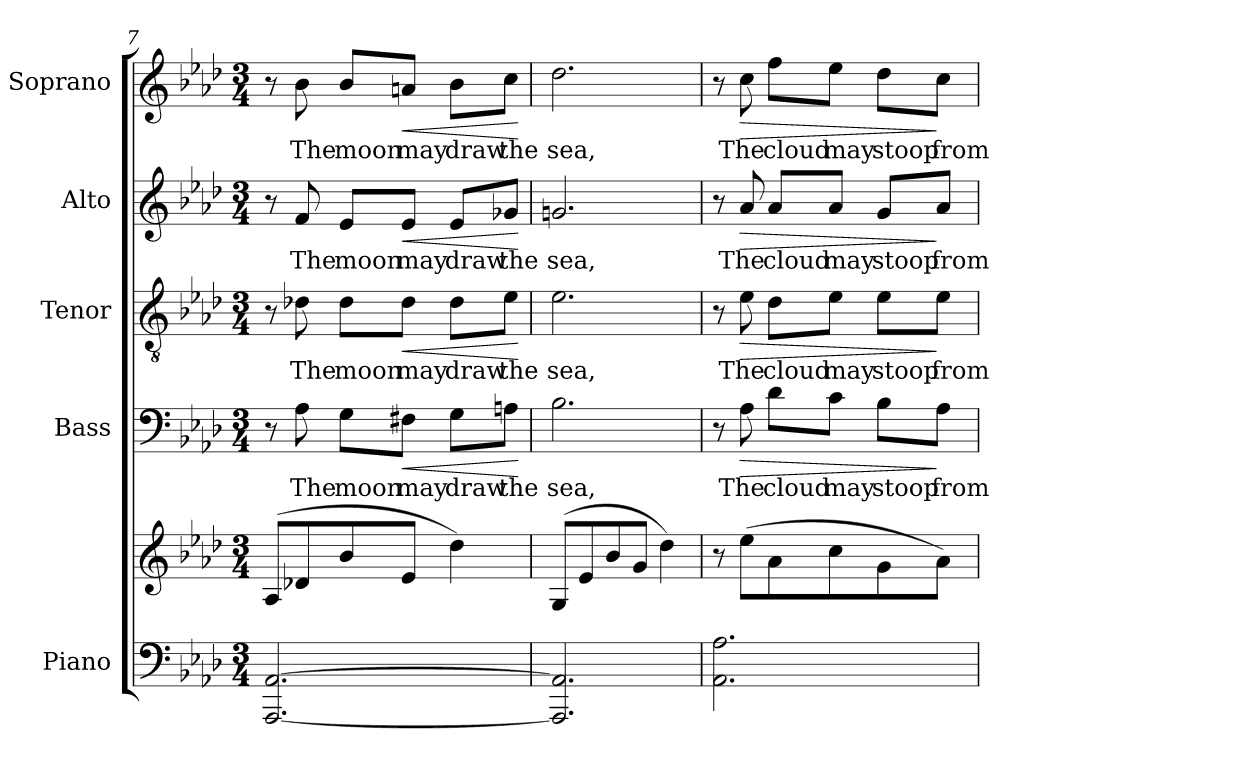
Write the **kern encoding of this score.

**kern	**kern	**kern	**text	**dynam	**kern	**text	**dynam	**kern	**text	**dynam	**kern	**text	**dynam
*part5	*part5	*part4	*part4	*part4	*part3	*part3	*part3	*part2	*part2	*part2	*part1	*part1	*part1
*staff6	*staff5	*staff4	*staff4	*staff4	*staff3	*staff3	*staff3	*staff2	*staff2	*staff2	*staff1	*staff1	*staff1
*I"Piano	*	*I"Bass	*	*	*I"Tenor	*	*	*I"Alto	*	*	*I"Soprano	*	*
*I'Pno.	*	*I'B.	*	*	*I'T.	*	*	*I'A.	*	*	*I'S.	*	*
*clefF4	*clefG2	*clefF4	*	*	*clefGv2	*	*	*clefG2	*	*	*clefG2	*	*
*k[b-e-a-d-]	*k[b-e-a-d-]	*k[b-e-a-d-]	*	*	*k[b-e-a-d-]	*	*	*k[b-e-a-d-]	*	*	*k[b-e-a-d-]	*	*
*M3/4	*M3/4	*M3/4	*	*	*M3/4	*	*	*M3/4	*	*	*M3/4	*	*
=7	=7	=7	=7	=7	=7	=7	=7	=7	=7	=7	=7	=7	=7
[2.AAA-/ [2.AA-/	(8A-/L	8r	.	.	8r	.	.	8r	.	.	8r	.	.
!	!	!	!LO:LY:b	!	!	!LO:LY:b	!	!	!LO:LY:b	!	!	!LO:LY:b	!
.	8d-X/	8A-\	The	.	8d-X\	The	.	8f/	The	.	8b-\	The	.
!	!	!	!LO:LY:b	!	!	!LO:LY:b	!	!	!LO:LY:b	!	!	!LO:LY:b	!
.	8b-/	8G\L	moon	.	8d-\L	moon	.	8e-/L	moon	.	8b-/L	moon	.
!	!	!	!LO:LY:b	!LO:HP:b	!	!LO:LY:b	!LO:HP:b	!	!LO:LY:b	!LO:HP:b	!	!LO:LY:b	!LO:HP:b
.	8e-/J	8F#X\J	may	<	8d-\J	may	<	8e-/J	may	<	8an/J	may	<
!	!	!	!LO:LY:b	!	!	!LO:LY:b	!	!	!LO:LY:b	!	!	!LO:LY:b	!
.	4dd-\)	8G\L	draw	.	8d-\L	draw	.	8e-/L	draw	.	8b-\L	draw	.
!	!	!	!LO:LY:b	!	!	!LO:LY:b	!	!	!LO:LY:b	!	!	!LO:LY:b	!
.	.	8An\J	the	.	8e-\J	the	.	8g-X/J	the	.	8cc\J	the	.
.	.	.	.	[	.	.	[	.	.	[	.	.	[
=8	=8	=8	=8	=8	=8	=8	=8	=8	=8	=8	=8	=8	=8
!	!	!	!LO:LY:b	!	!	!LO:LY:b	!	!	!LO:LY:b	!	!	!LO:LY:b	!
2.AAA-/] 2.AA-/]	(8G/L	2.B-\	sea,	.	2.e-\	sea,	.	2.gn/	sea,	.	2.dd-\	sea,	.
.	8e-/	.	.	.	.	.	.	.	.	.	.	.	.
.	8b-/	.	.	.	.	.	.	.	.	.	.	.	.
.	8g/J	.	.	.	.	.	.	.	.	.	.	.	.
.	4dd-\)	.	.	.	.	.	.	.	.	.	.	.	.
=9	=9	=9	=9	=9	=9	=9	=9	=9	=9	=9	=9	=9	=9
2.AA-\ 2.A-\	8r	8r	.	.	8r	.	.	8r	.	.	8r	.	.
!	!	!	!LO:LY:b	!LO:HP:b	!	!LO:LY:b	!LO:HP:b	!	!LO:LY:b	!LO:HP:b	!	!LO:LY:b	!LO:HP:b
.	(8ee-\L	8A-\	The	>	8e-\	The	>	8a-/	The	>	8cc\	The	>
!	!	!	!LO:LY:b	!	!	!LO:LY:b	!	!	!LO:LY:b	!	!	!LO:LY:b	!
.	8a-\	8d-\L	cloud	.	8d-\L	cloud	.	8a-/L	cloud	.	8ff\L	cloud	.
!	!	!	!LO:LY:b	!	!	!LO:LY:b	!	!	!LO:LY:b	!	!	!LO:LY:b	!
.	8cc\	8c\J	may	.	8e-\J	may	.	8a-/J	may	.	8ee-\J	may	.
!	!	!	!LO:LY:b	!	!	!LO:LY:b	!	!	!LO:LY:b	!	!	!LO:LY:b	!
.	8g\	8B-\L	stoop	.	8e-\L	stoop	.	8g/L	stoop	.	8dd-\L	stoop	.
!	!	!	!LO:LY:b	!	!	!LO:LY:b	!	!	!LO:LY:b	!	!	!LO:LY:b	!
.	8a-\J)	8A-\J	from	]	8e-\J	from	]	8a-/J	from	]	8cc\J	from	]
=	=	=	=	=	=	=	=	=	=	=	=	=	=
*-	*-	*-	*-	*-	*-	*-	*-	*-	*-	*-	*-	*-	*-
